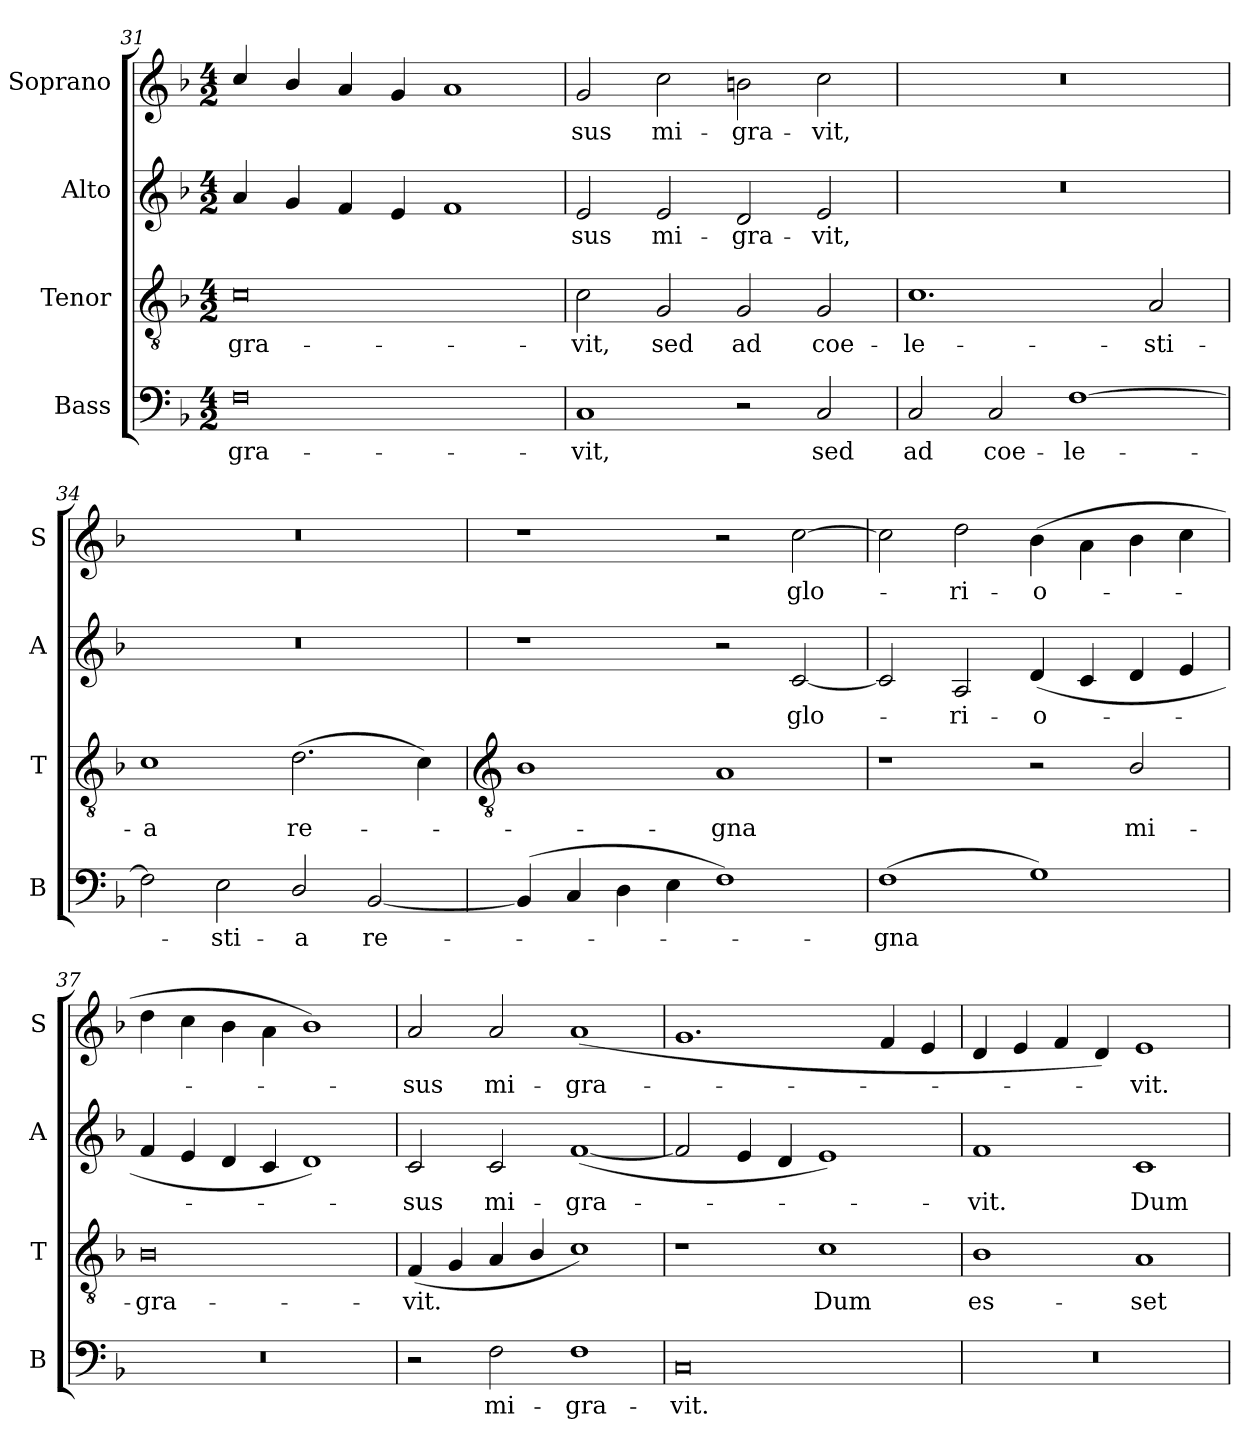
**kern	**text	**kern	**text	**kern	**text	**kern	**text
*part4	*part4	*part3	*part3	*part2	*part2	*part1	*part1
*staff4	*staff4	*staff3	*staff3	*staff2	*staff2	*staff1	*staff1
*I"Bass	*	*I"Tenor	*	*I"Alto	*	*I"Soprano	*
*I'B	*	*I'T	*	*I'A	*	*I'S	*
*clefF4	*	*clefGv2	*	*clefG2	*	*clefG2	*
*k[b-]	*	*k[b-]	*	*k[b-]	*	*k[b-]	*
*F:	*	*F:	*	*F:	*	*F:	*
*M4/2	*	*M4/2	*	*M4/2	*	*M4/2	*
=31	=31	=31	=31	=31	=31	=31	=31
!	!LO:LY:b	!	!LO:LY:b	!	!	!	!
0F	-gra-	0c	-gra-	4a	.	4cc/	.
.	.	.	.	4g	.	4b-/	.
.	.	.	.	4f	.	4a	.
.	.	.	.	4e	.	4g	.
.	.	.	.	1f	.	1a	.
=32	=32	=32	=32	=32	=32	=32	=32
!	!LO:LY:b	!	!LO:LY:b	!	!LO:LY:b	!	!LO:LY:b
1C	-vit,	2c	-vit,	2e	sus	2g	sus
!	!	!	!LO:LY:b	!	!LO:LY:b	!	!LO:LY:b
.	.	2G	sed	2e	mi-	2cc	mi-
!	!	!	!LO:LY:b	!	!LO:LY:b	!	!LO:LY:b
2r	.	2G	ad	2d	-gra-	2bn	-gra-
!	!LO:LY:b	!	!LO:LY:b	!	!LO:LY:b	!	!LO:LY:b
2C	sed	2G	coe-	2e	-vit,	2cc	-vit,
=33	=33	=33	=33	=33	=33	=33	=33
!	!LO:LY:b	!	!LO:LY:b	!	!	!	!
2C	ad	1.c	-le-	0r	.	0r	.
!	!LO:LY:b	!	!	!	!	!	!
2C	coe-	.	.	.	.	.	.
!	!LO:LY:b	!	!	!	!	!	!
[1F	-le-	.	.	.	.	.	.
!	!	!	!LO:LY:b	!	!	!	!
.	.	2A	-sti-	.	.	.	.
=34	=34	=34	=34	=34	=34	=34	=34
!	!	!	!LO:LY:b	!	!	!	!
2F]	.	1c	-a	0r	.	0r	.
!	!LO:LY:b	!	!	!	!	!	!
2E	sti-	.	.	.	.	.	.
!	!LO:LY:b	!	!LO:LY:b	!	!	!	!
2D/	-a	(>2.d	re-	.	.	.	.
!	!LO:LY:b	!	!	!	!	!	!
[2BB-	re-	.	.	.	.	.	.
.	.	4c)	.	.	.	.	.
!!LO:LB:g=z
=35	=35	=35	=35	=35	=35	=35	=35
*	*	*clefGv2	*	*	*	*	*
(>4BB-]	.	1B-	.	1r	.	1r	.
4C	.	.	.	.	.	.	.
4D	.	.	.	.	.	.	.
4E	.	.	.	.	.	.	.
!	!	!	!LO:LY:b	!	!	!	!
1F)	.	1A	gna	2r	.	2r	.
!	!	!	!	!	!LO:LY:b	!	!LO:LY:b
.	.	.	.	[2c	glo-	[2cc	glo-
=36	=36	=36	=36	=36	=36	=36	=36
!	!LO:LY:b	!	!	!	!	!	!
(>1F	gna	1r	.	2c]	.	2cc]	.
!	!	!	!	!	!LO:LY:b	!	!LO:LY:b
.	.	.	.	2A	ri-	2dd	-ri-
!	!	!	!	!	!LO:LY:b	!	!LO:LY:b
1G)	.	2r	.	(<4d	-o-	(>4b-	-o-
.	.	.	.	4c	.	4a\	.
!	!	!	!LO:LY:b	!	!	!	!
.	.	2B-/	mi-	4d	.	4b-	.
.	.	.	.	4e	.	4cc	.
=37	=37	=37	=37	=37	=37	=37	=37
!	!	!	!LO:LY:b	!	!	!	!
0r	.	0B-	-gra-	4f	.	4dd	.
.	.	.	.	4e	.	4cc	.
.	.	.	.	4d	.	4b-	.
.	.	.	.	4c	.	4a\	.
.	.	.	.	1d)	.	1b-)	.
=38	=38	=38	=38	=38	=38	=38	=38
!	!	!	!LO:LY:b	!	!LO:LY:b	!	!LO:LY:b
2r	.	(<4F	-vit.	2c	sus	2a	sus
.	.	4G	.	.	.	.	.
!	!LO:LY:b	!	!	!	!LO:LY:b	!	!LO:LY:b
2F	mi-	4A	.	2c	mi-	2a	mi-
.	.	4B-/	.	.	.	.	.
!	!LO:LY:b	!	!	!	!LO:LY:b	!	!LO:LY:b
1F	-gra-	1c/)	.	(<[1f	-gra-	(<1a	-gra-
=39	=39	=39	=39	=39	=39	=39	=39
!	!LO:LY:b	!	!	!	!	!	!
0C	-vit.	1r	.	2f]	.	1.g	.
.	.	.	.	4e	.	.	.
.	.	.	.	4d	.	.	.
!	!	!	!LO:LY:b	!	!	!	!
.	.	1c	Dum	1e)	.	.	.
.	.	.	.	.	.	4f	.
.	.	.	.	.	.	4e	.
=40	=40	=40	=40	=40	=40	=40	=40
!	!	!	!LO:LY:b	!	!LO:LY:b	!	!
0r	.	1B-	es-	1f	vit.	4d	.
.	.	.	.	.	.	4e	.
.	.	.	.	.	.	4f	.
.	.	.	.	.	.	4d)	.
!	!	!	!LO:LY:b	!	!LO:LY:b	!	!LO:LY:b
.	.	1A	-set	1c	Dum	1e	vit.
=	=	=	=	=	=	=	=
*-	*-	*-	*-	*-	*-	*-	*-
